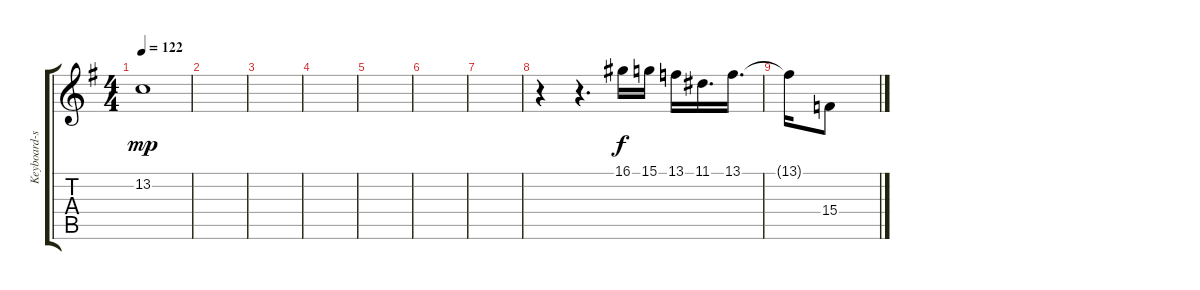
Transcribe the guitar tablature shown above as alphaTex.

\track ("Keyboard-string" "Keyboard-s") {instrument stringensemble1}
\staff {score tabs}
\tuning (E4 B3 G3 D3 A2 E2) {hide}
\ts (4 4)
\tempo 122
\clef g2
\ks g
13.2.1{dy mp} |
|
|
|
|
|
|
r.4 r.4{d} 16.1.16{dy f} 15.1.16 13.1.16 11.1.16{d} 13.1.16{d} |
13.1{t}.16 15.4.8
